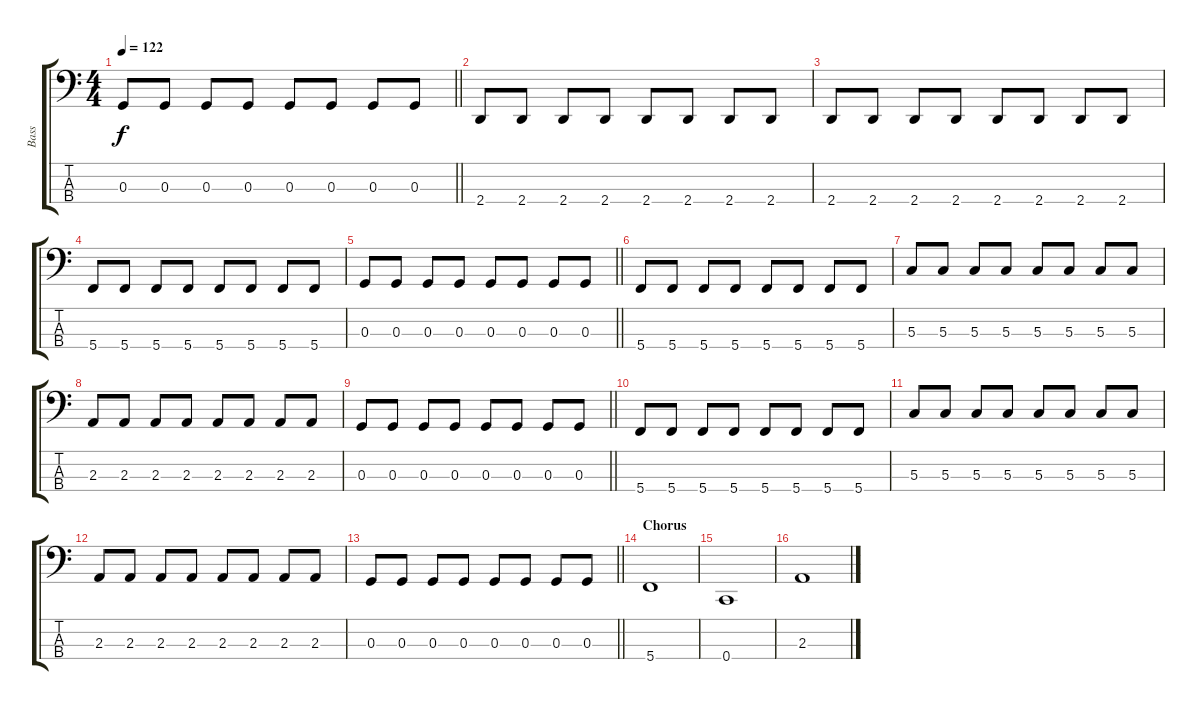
\track ("Bass" "Bass") {instrument electricbasspick}
\staff {score tabs}
\tuning (F2 C2 G1 C1) {hide}
\ts (4 4)
\tempo 122
\clef f4
\barLineRight lightlight
\ks c
0.3.8{dy f} 0.3.8 0.3.8 0.3.8 0.3.8 0.3.8 0.3.8 0.3.8 |
2.4.8 2.4.8 2.4.8 2.4.8 2.4.8 2.4.8 2.4.8 2.4.8 |
2.4.8 2.4.8 2.4.8 2.4.8 2.4.8 2.4.8 2.4.8 2.4.8 |
5.4.8 5.4.8 5.4.8 5.4.8 5.4.8 5.4.8 5.4.8 5.4.8 |
\barLineRight lightlight
0.3.8 0.3.8 0.3.8 0.3.8 0.3.8 0.3.8 0.3.8 0.3.8 |
\section ("" "")
5.4.8 5.4.8 5.4.8 5.4.8 5.4.8 5.4.8 5.4.8 5.4.8 |
5.3.8 5.3.8 5.3.8 5.3.8 5.3.8 5.3.8 5.3.8 5.3.8 |
2.3.8 2.3.8 2.3.8 2.3.8 2.3.8 2.3.8 2.3.8 2.3.8 |
\barLineRight lightlight
0.3.8 0.3.8 0.3.8 0.3.8 0.3.8 0.3.8 0.3.8 0.3.8 |
5.4.8 5.4.8 5.4.8 5.4.8 5.4.8 5.4.8 5.4.8 5.4.8 |
5.3.8 5.3.8 5.3.8 5.3.8 5.3.8 5.3.8 5.3.8 5.3.8 |
2.3.8 2.3.8 2.3.8 2.3.8 2.3.8 2.3.8 2.3.8 2.3.8 |
\barLineRight lightlight
0.3.8 0.3.8 0.3.8 0.3.8 0.3.8 0.3.8 0.3.8 0.3.8 |
\section ("" "Chorus")
5.4.1 |
0.4.1 |
2.3.1
